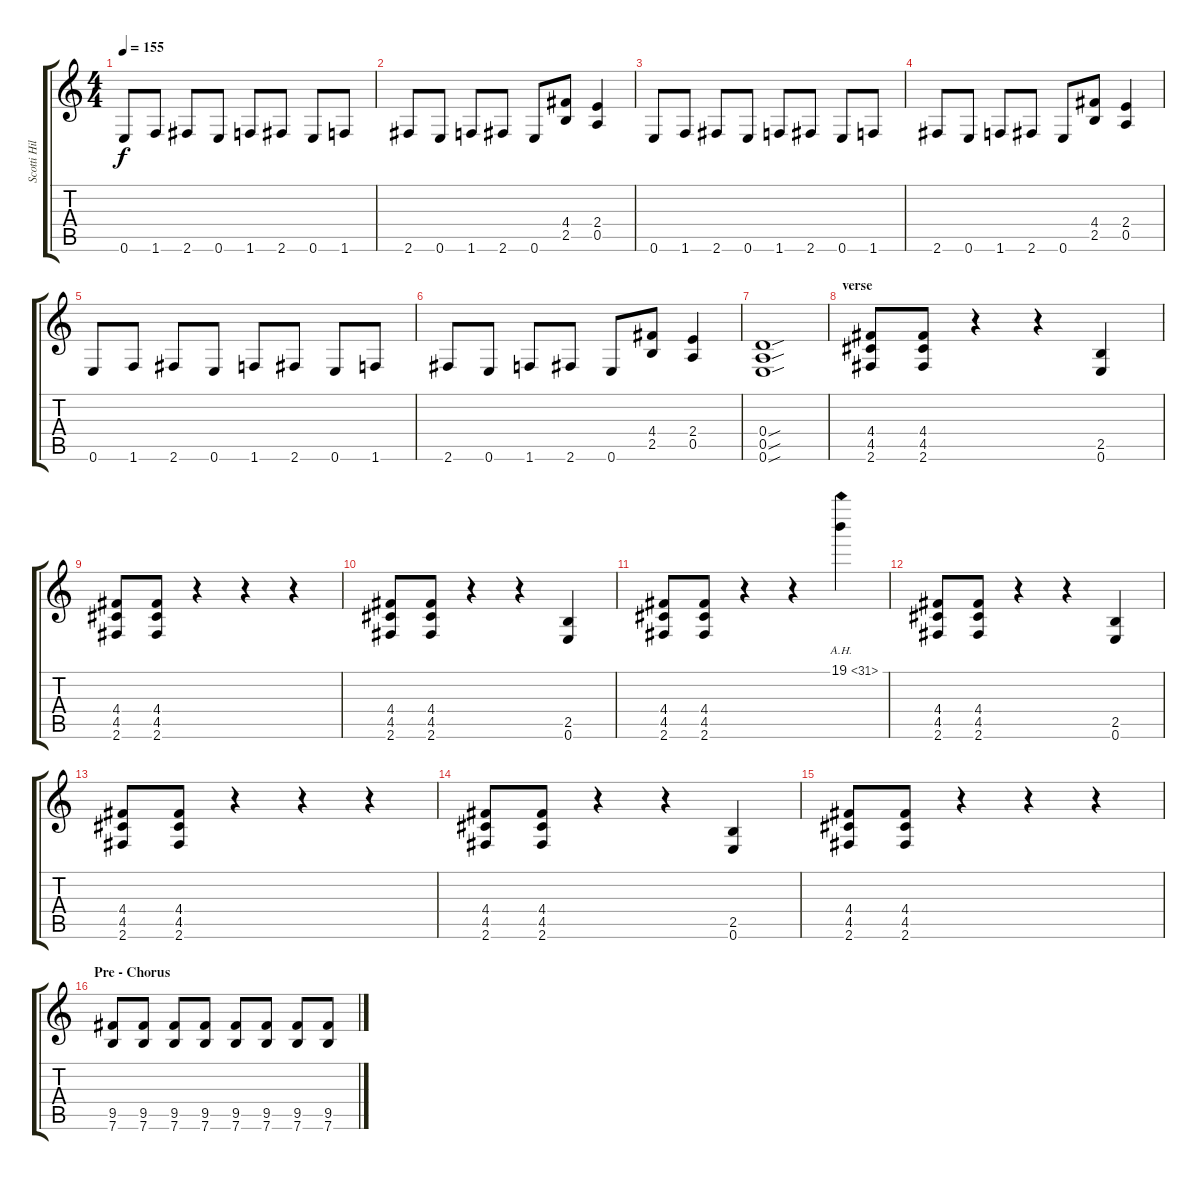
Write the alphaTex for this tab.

\track ("Scotti Hill" "Scotti Hil") {instrument distortionguitar}
\staff {score tabs}
\tuning (E4 B3 G3 D3 A2 E2) {hide}
\ts (4 4)
\tempo 155
\clef g2
\ks c
0.6.8{dy f} 1.6.8 2.6.8 0.6.8 1.6.8 2.6.8 0.6.8 1.6.8 |
2.6.8 0.6.8 1.6.8 2.6.8 0.6.8 (4.4 2.5).8 (2.4 0.5).4 |
0.6.8 1.6.8 2.6.8 0.6.8 1.6.8 2.6.8 0.6.8 1.6.8 |
2.6.8 0.6.8 1.6.8 2.6.8 0.6.8 (4.4 2.5).8 (2.4 0.5).4 |
0.6.8 1.6.8 2.6.8 0.6.8 1.6.8 2.6.8 0.6.8 1.6.8 |
2.6.8 0.6.8 1.6.8 2.6.8 0.6.8 (4.4 2.5).8 (2.4 0.5).4 |
(0.4{sou} 0.5{sou} 0.6{sou}).1 |
\section ("" "verse")
(4.4 4.5 2.6).8 (4.4 4.5 2.6).8 r.4 r.4 (2.5 0.6).4 |
(4.4 4.5 2.6).8 (4.4 4.5 2.6).8 r.4 r.4 r.4 |
(4.4 4.5 2.6).8 (4.4 4.5 2.6).8 r.4 r.4 (2.5 0.6).4 |
(4.4 4.5 2.6).8 (4.4 4.5 2.6).8 r.4 r.4 19.1{ah 12}.4 |
(4.4 4.5 2.6).8 (4.4 4.5 2.6).8 r.4 r.4 (2.5 0.6).4 |
(4.4 4.5 2.6).8 (4.4 4.5 2.6).8 r.4 r.4 r.4 |
(4.4 4.5 2.6).8 (4.4 4.5 2.6).8 r.4 r.4 (2.5 0.6).4 |
(4.4 4.5 2.6).8 (4.4 4.5 2.6).8 r.4 r.4 r.4 |
\section ("" "Pre - Chorus")
(9.5 7.6).8 (9.5 7.6).8 (9.5 7.6).8 (9.5 7.6).8 (9.5 7.6).8 (9.5 7.6).8 (9.5 7.6).8 (9.5 7.6).8
